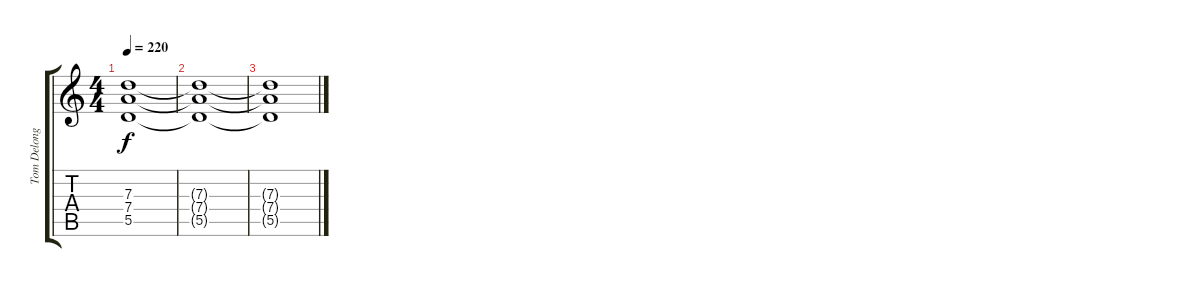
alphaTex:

\track ("Tom Delonge" "Tom Delong") {instrument distortionguitar}
\staff {score tabs}
\tuning (E4 B3 G3 D3 A2 E2) {hide}
\ts (4 4)
\tempo 220
\clef g2
\ks c
(7.3 7.4 5.5).1{dy f} |
(7.3{t} 7.4{t} 5.5{t}).1 |
(7.3{t} 7.4{t} 5.5{t}).1
